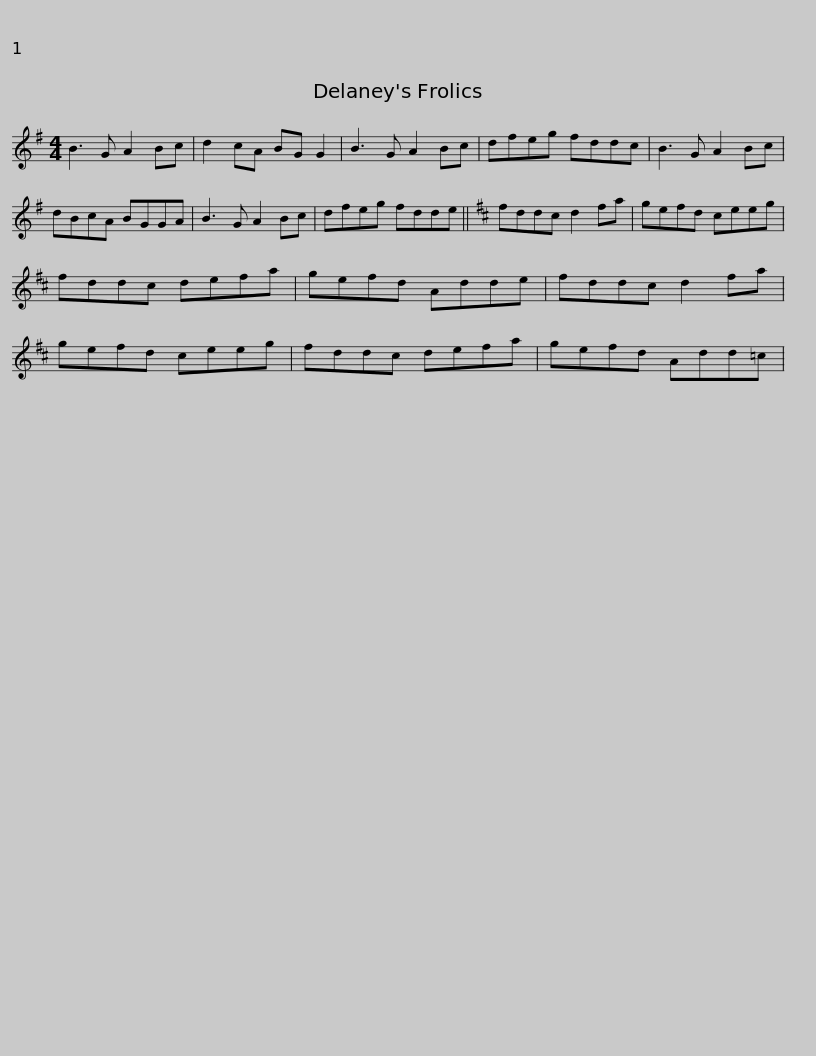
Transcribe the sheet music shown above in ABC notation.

X:1
L:1/8
M:4/4
I:linebreak $
K:G
V:1 treble
V:1
 B3 G A2 Bc | d2 cA BG G2 | B3 G A2 Bc | dfeg fddc | B3 G A2 Bc | %5
 dBcA BGGA |$ B3 G A2 Bc | dfeg fdde ||[K:D] fddc d2 fa | gefd ceeg | %10
 fddc defa | gefd Adde |$ fddc d2 fa | gefd ceeg | fddc defa | %15
 gefd Add=c | %16
